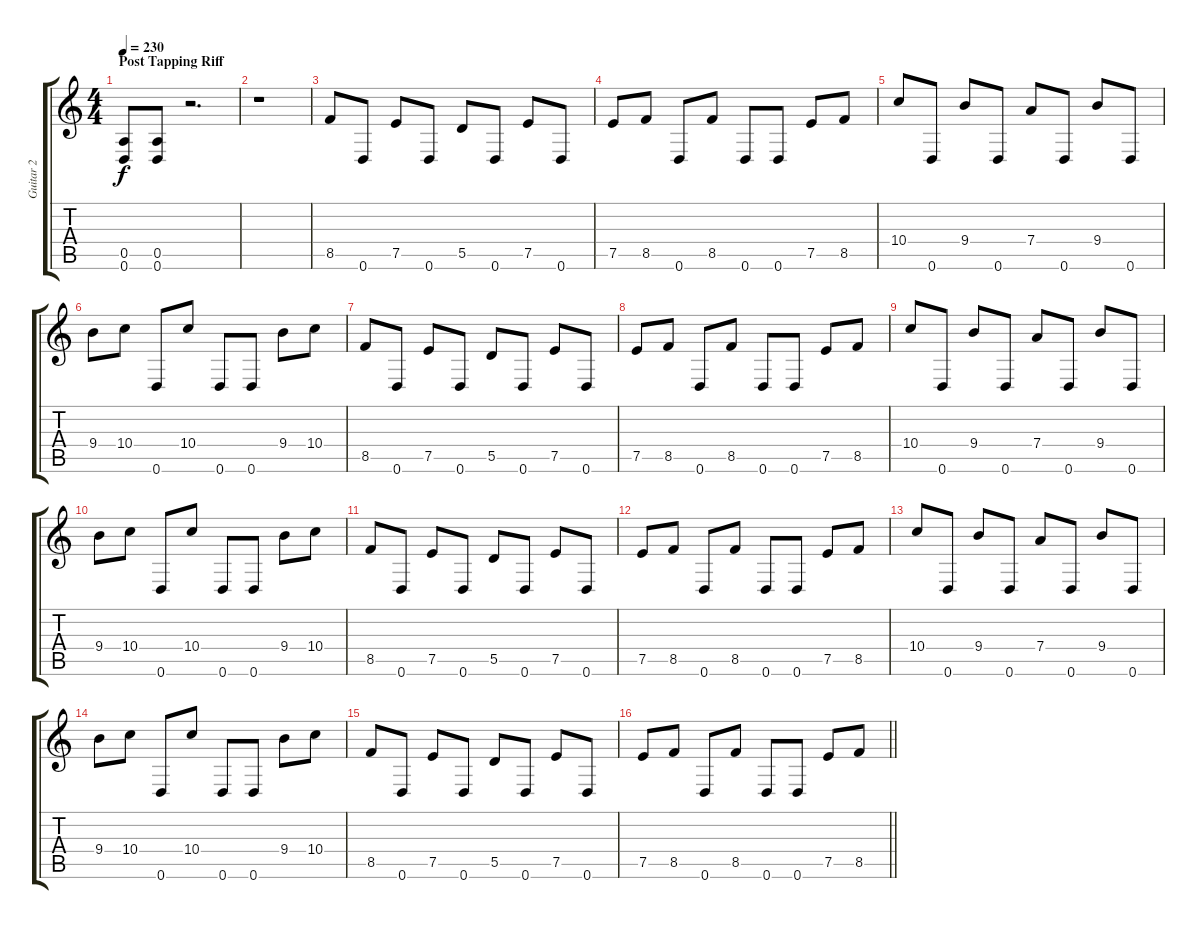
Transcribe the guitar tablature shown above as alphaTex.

\track ("Guitar 2" "Guitar 2") {instrument distortionguitar}
\staff {score tabs}
\tuning (E4 B3 G3 D3 A2 D2) {hide}
\ts (4 4)
\section ("" "Post Tapping Riff")
\tempo 230
\clef g2
\ks c
(0.5 0.6).8{dy f} (0.5 0.6).8 r.2{d} |
r.1 |
8.5.8 0.6.8 7.5.8 0.6.8 5.5.8 0.6.8 7.5.8 0.6.8 |
7.5.8 8.5.8 0.6.8 8.5.8 0.6.8 0.6.8 7.5.8 8.5.8 |
10.4.8 0.6.8 9.4.8 0.6.8 7.4.8 0.6.8 9.4.8 0.6.8 |
9.4.8 10.4.8 0.6.8 10.4.8 0.6.8 0.6.8 9.4.8 10.4.8 |
8.5.8 0.6.8 7.5.8 0.6.8 5.5.8 0.6.8 7.5.8 0.6.8 |
7.5.8 8.5.8 0.6.8 8.5.8 0.6.8 0.6.8 7.5.8 8.5.8 |
10.4.8 0.6.8 9.4.8 0.6.8 7.4.8 0.6.8 9.4.8 0.6.8 |
9.4.8 10.4.8 0.6.8 10.4.8 0.6.8 0.6.8 9.4.8 10.4.8 |
8.5.8 0.6.8 7.5.8 0.6.8 5.5.8 0.6.8 7.5.8 0.6.8 |
7.5.8 8.5.8 0.6.8 8.5.8 0.6.8 0.6.8 7.5.8 8.5.8 |
10.4.8 0.6.8 9.4.8 0.6.8 7.4.8 0.6.8 9.4.8 0.6.8 |
9.4.8 10.4.8 0.6.8 10.4.8 0.6.8 0.6.8 9.4.8 10.4.8 |
8.5.8 0.6.8 7.5.8 0.6.8 5.5.8 0.6.8 7.5.8 0.6.8 |
\barLineRight lightlight
7.5.8 8.5.8 0.6.8 8.5.8 0.6.8 0.6.8 7.5.8 8.5.8
